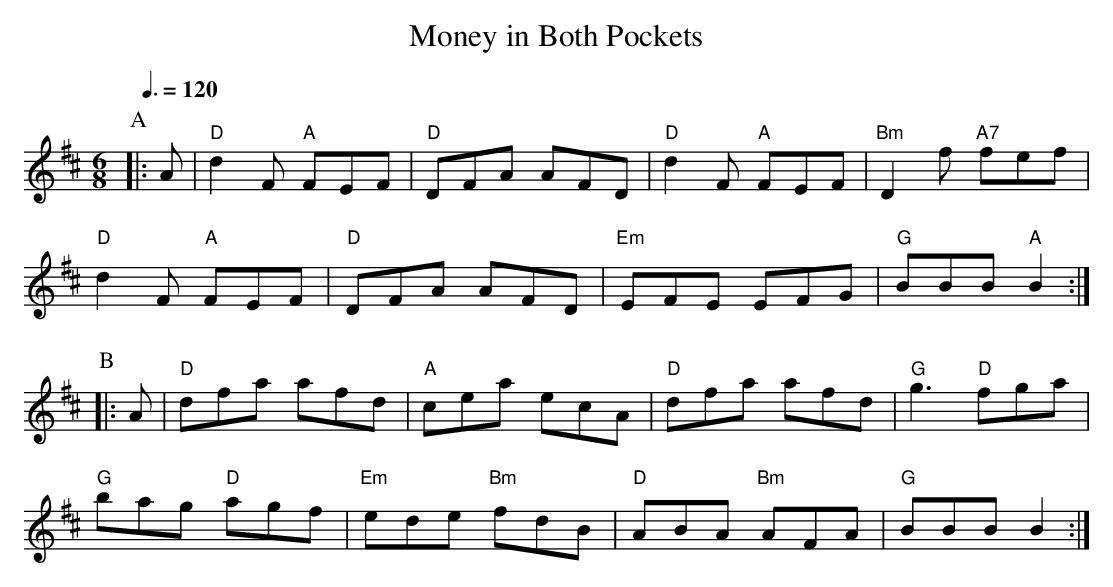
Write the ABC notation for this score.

X:1
T:Money in Both Pockets
M:6/8
Q:3/8=120
K:D
P:A
|:A | "D"d2F "A"FEF | "D"DFA AFD | "D"d2F "A"FEF | "Bm"D2f "A7"fef |
"D"d2F "A"FEF | "D"DFA AFD | "Em"EFE EFG | "G"BBB "A"B2 :|
P:B
|:A | "D"dfa afd | "A"cea ecA | "D"dfa afd | "G"g3 "D"fga |
"G"bag "D"agf | "Em"ede "Bm"fdB | "D"ABA "Bm"AFA | "G"BBB B2 :|
